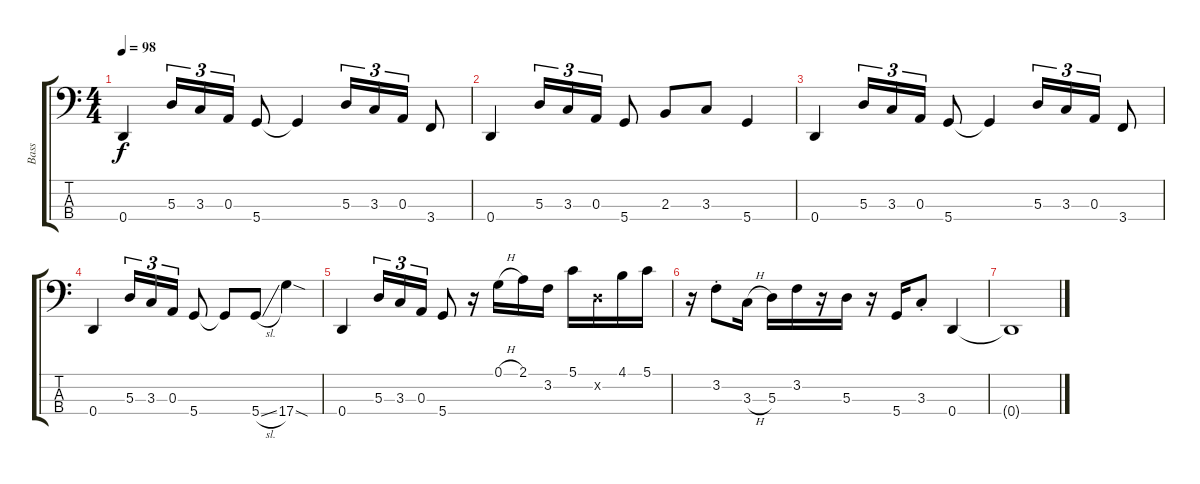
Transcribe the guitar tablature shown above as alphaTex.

\track ("Bass" "Bass") {instrument electricbassfinger}
\staff {score tabs}
\tuning (G2 D2 A1 D1) {hide}
\ts (4 4)
\tempo 98
\clef f4
\ks c
0.4.4{dy f} 5.3.16{tu (3 2)} 3.3.16{tu (3 2)} 0.3.16{tu (3 2)} 5.4.8 5.4{t}.4 5.3.16{tu (3 2)} 3.3.16{tu (3 2)} 0.3.16{tu (3 2)} 3.4.8 |
0.4.4 5.3.16{tu (3 2)} 3.3.16{tu (3 2)} 0.3.16{tu (3 2)} 5.4.8 2.3.8 3.3.8 5.4.4 |
0.4.4 5.3.16{tu (3 2)} 3.3.16{tu (3 2)} 0.3.16{tu (3 2)} 5.4.8 5.4{t}.4 5.3.16{tu (3 2)} 3.3.16{tu (3 2)} 0.3.16{tu (3 2)} 3.4.8 |
0.4.4 5.3.16{tu (3 2)} 3.3.16{tu (3 2)} 0.3.16{tu (3 2)} 5.4.8 5.4{t}.8 5.4{sl}.8 17.4{sod}.4 |
0.4.4 5.3.16{tu (3 2)} 3.3.16{tu (3 2)} 0.3.16{tu (3 2)} 5.4.8 r.16 0.1{h}.16 2.1.16 3.2.16 5.1.16 0.2{x}.16 4.1.16 5.1.16 |
r.16 3.2{st}.8 3.3{h}.16 5.3.16 3.2.16 r.16 5.3.16 r.16 5.4.16 3.3{st}.8 0.4.4 |
0.4{t}.1
